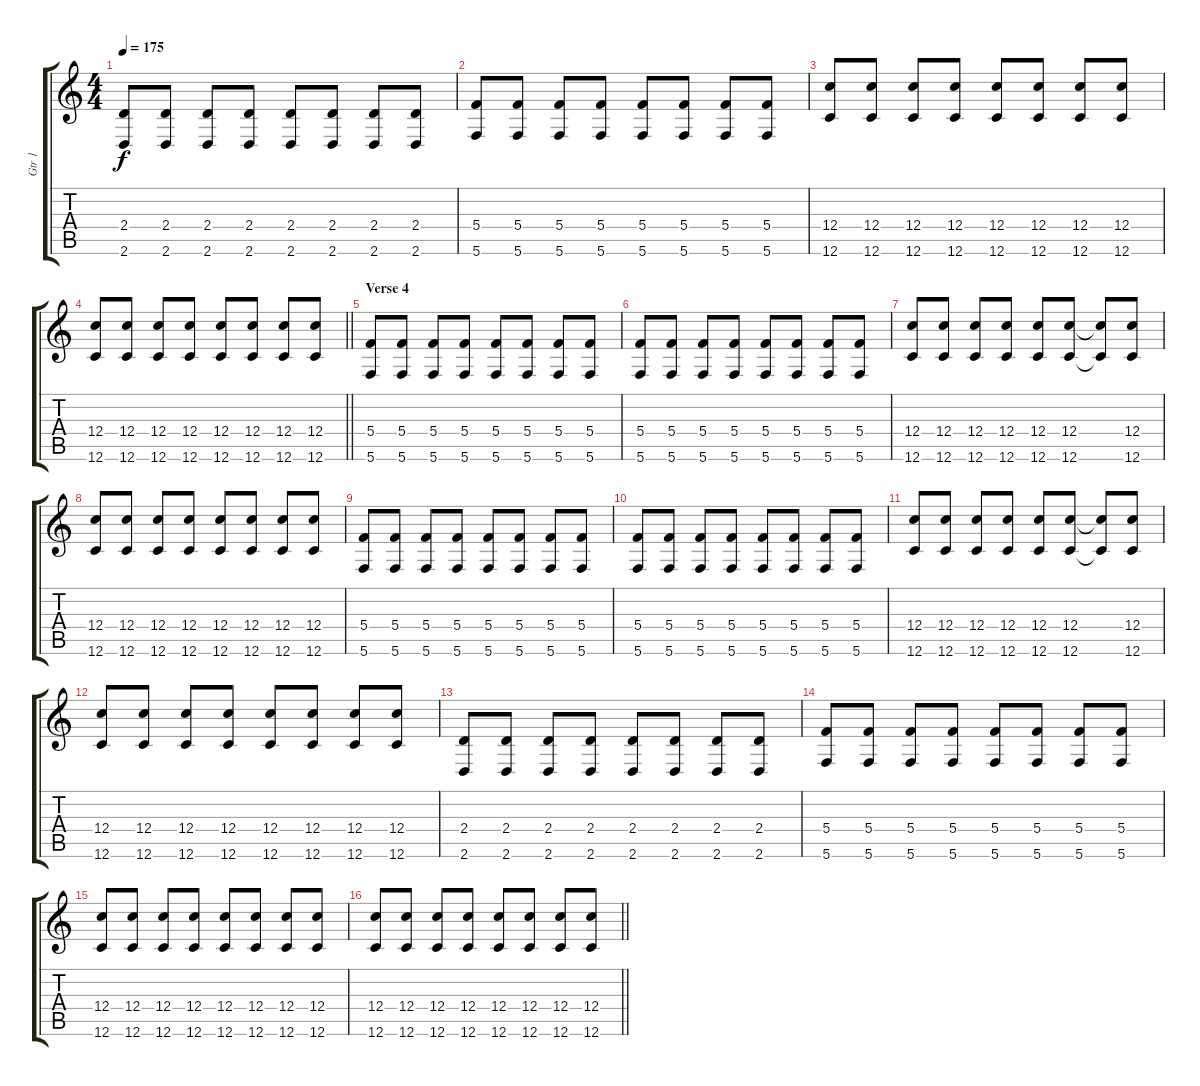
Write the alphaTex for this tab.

\track ("Gtr 1" "Gtr 1") {instrument overdrivenguitar}
\staff {score tabs}
\tuning (D4 A3 F3 C3 G2 C2) {hide}
\ts (4 4)
\tempo 175
\clef g2
\ks c
(2.4 2.6).8{dy f} (2.4 2.6).8 (2.4 2.6).8 (2.4 2.6).8 (2.4 2.6).8 (2.4 2.6).8 (2.4 2.6).8 (2.4 2.6).8 |
(5.4 5.6).8 (5.4 5.6).8 (5.4 5.6).8 (5.4 5.6).8 (5.4 5.6).8 (5.4 5.6).8 (5.4 5.6).8 (5.4 5.6).8 |
(12.4 12.6).8 (12.4 12.6).8 (12.4 12.6).8 (12.4 12.6).8 (12.4 12.6).8 (12.4 12.6).8 (12.4 12.6).8 (12.4 12.6).8 |
\barLineRight lightlight
(12.4 12.6).8 (12.4 12.6).8 (12.4 12.6).8 (12.4 12.6).8 (12.4 12.6).8 (12.4 12.6).8 (12.4 12.6).8 (12.4 12.6).8 |
\section ("" "Verse 4")
(5.4 5.6).8 (5.4 5.6).8 (5.4 5.6).8 (5.4 5.6).8 (5.4 5.6).8 (5.4 5.6).8 (5.4 5.6).8 (5.4 5.6).8 |
(5.4 5.6).8 (5.4 5.6).8 (5.4 5.6).8 (5.4 5.6).8 (5.4 5.6).8 (5.4 5.6).8 (5.4 5.6).8 (5.4 5.6).8 |
(12.4 12.6).8 (12.4 12.6).8 (12.4 12.6).8 (12.4 12.6).8 (12.4 12.6).8 (12.4 12.6).8 (12.4{t} 12.6{t}).8 (12.4 12.6).8 |
(12.4 12.6).8 (12.4 12.6).8 (12.4 12.6).8 (12.4 12.6).8 (12.4 12.6).8 (12.4 12.6).8 (12.4 12.6).8 (12.4 12.6).8 |
(5.4 5.6).8 (5.4 5.6).8 (5.4 5.6).8 (5.4 5.6).8 (5.4 5.6).8 (5.4 5.6).8 (5.4 5.6).8 (5.4 5.6).8 |
(5.4 5.6).8 (5.4 5.6).8 (5.4 5.6).8 (5.4 5.6).8 (5.4 5.6).8 (5.4 5.6).8 (5.4 5.6).8 (5.4 5.6).8 |
(12.4 12.6).8 (12.4 12.6).8 (12.4 12.6).8 (12.4 12.6).8 (12.4 12.6).8 (12.4 12.6).8 (12.4{t} 12.6{t}).8 (12.4 12.6).8 |
(12.4 12.6).8 (12.4 12.6).8 (12.4 12.6).8 (12.4 12.6).8 (12.4 12.6).8 (12.4 12.6).8 (12.4 12.6).8 (12.4 12.6).8 |
(2.4 2.6).8 (2.4 2.6).8 (2.4 2.6).8 (2.4 2.6).8 (2.4 2.6).8 (2.4 2.6).8 (2.4 2.6).8 (2.4 2.6).8 |
(5.4 5.6).8 (5.4 5.6).8 (5.4 5.6).8 (5.4 5.6).8 (5.4 5.6).8 (5.4 5.6).8 (5.4 5.6).8 (5.4 5.6).8 |
(12.4 12.6).8 (12.4 12.6).8 (12.4 12.6).8 (12.4 12.6).8 (12.4 12.6).8 (12.4 12.6).8 (12.4 12.6).8 (12.4 12.6).8 |
\barLineRight lightlight
(12.4 12.6).8 (12.4 12.6).8 (12.4 12.6).8 (12.4 12.6).8 (12.4 12.6).8 (12.4 12.6).8 (12.4 12.6).8 (12.4 12.6).8
